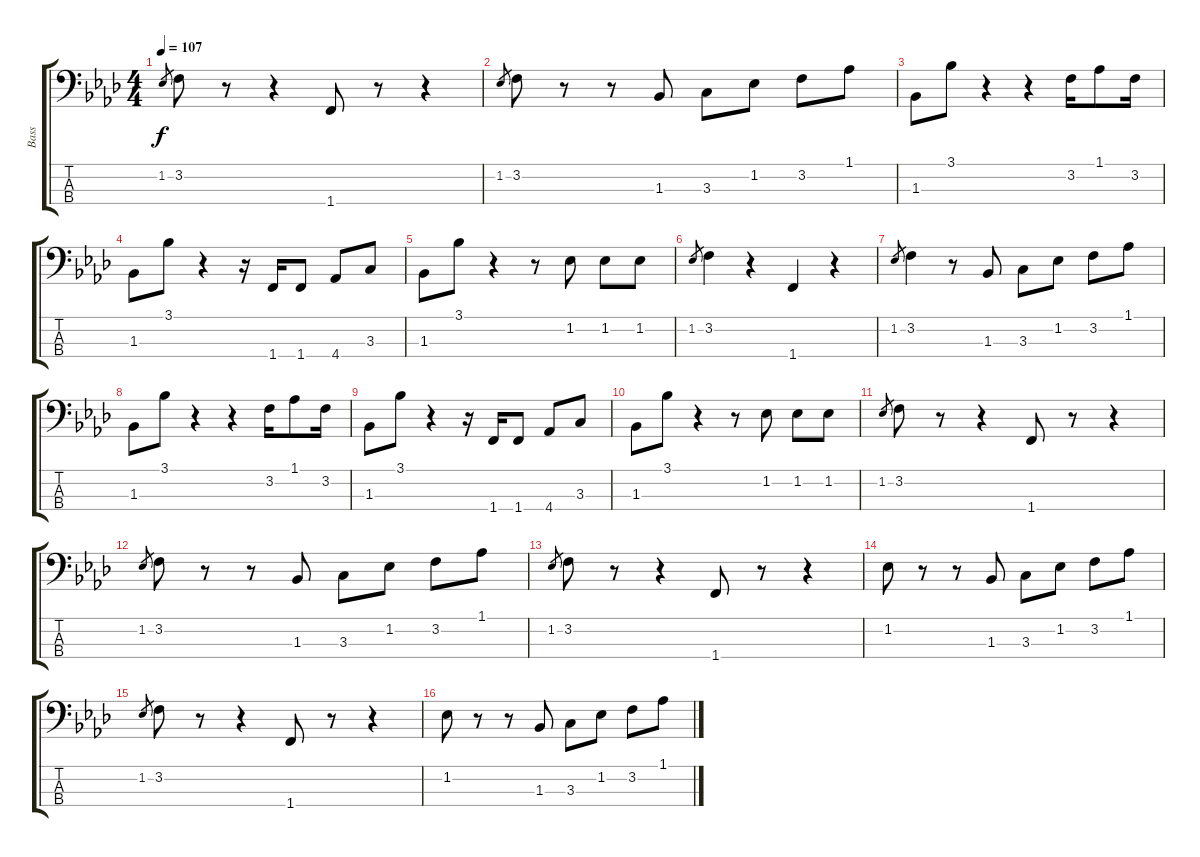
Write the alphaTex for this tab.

\track ("Bass" "Bass") {instrument synthbass1}
\staff {score tabs}
\tuning (G2 D2 A1 E1) {hide}
\ts (4 4)
\tempo 107
\clef f4
\ks ab
1.2.8{gr dy f} 3.2.8 r.8 r.4 1.4.8 r.8 r.4 |
1.2.8{gr} 3.2.8 r.8 r.8 1.3.8 3.3.8 1.2.8 3.2.8 1.1.8 |
1.3.8 3.1.8 r.4 r.4 3.2.16 1.1.8 3.2.16 |
1.3.8 3.1.8 r.4 r.16 1.4.16 1.4.8 4.4.8 3.3.8 |
1.3.8 3.1.8 r.4 r.8 1.2.8 1.2.8 1.2.8 |
1.2.8{gr} 3.2.4 r.4 1.4.4 r.4 |
1.2.8{gr} 3.2.4 r.8 1.3.8 3.3.8 1.2.8 3.2.8 1.1.8 |
1.3.8 3.1.8 r.4 r.4 3.2.16 1.1.8 3.2.16 |
1.3.8 3.1.8 r.4 r.16 1.4.16 1.4.8 4.4.8 3.3.8 |
1.3.8 3.1.8 r.4 r.8 1.2.8 1.2.8 1.2.8 |
1.2.8{gr} 3.2.8 r.8 r.4 1.4.8 r.8 r.4 |
1.2.8{gr} 3.2.8 r.8 r.8 1.3.8 3.3.8 1.2.8 3.2.8 1.1.8 |
1.2.8{gr} 3.2.8 r.8 r.4 1.4.8 r.8 r.4 |
1.2.8 r.8 r.8 1.3.8 3.3.8 1.2.8 3.2.8 1.1.8 |
1.2.8{gr} 3.2.8 r.8 r.4 1.4.8 r.8 r.4 |
1.2.8 r.8 r.8 1.3.8 3.3.8 1.2.8 3.2.8 1.1.8
